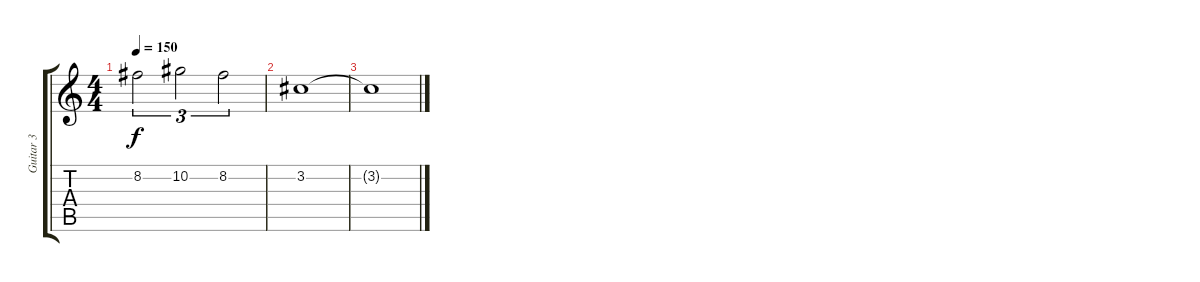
\track ("Guitar 3" "Guitar 3") {instrument overdrivenguitar}
\staff {score tabs}
\tuning (Eb4 Bb3 Gb3 Db3 Ab2 Eb2) {hide}
\ts (4 4)
\tempo 150
\clef g2
\ks c
8.2.2{tu (3 2) dy f} 10.2.2{tu (3 2)} 8.2.2{tu (3 2)} |
3.2.1{volume 0} |
3.2{t}.1
